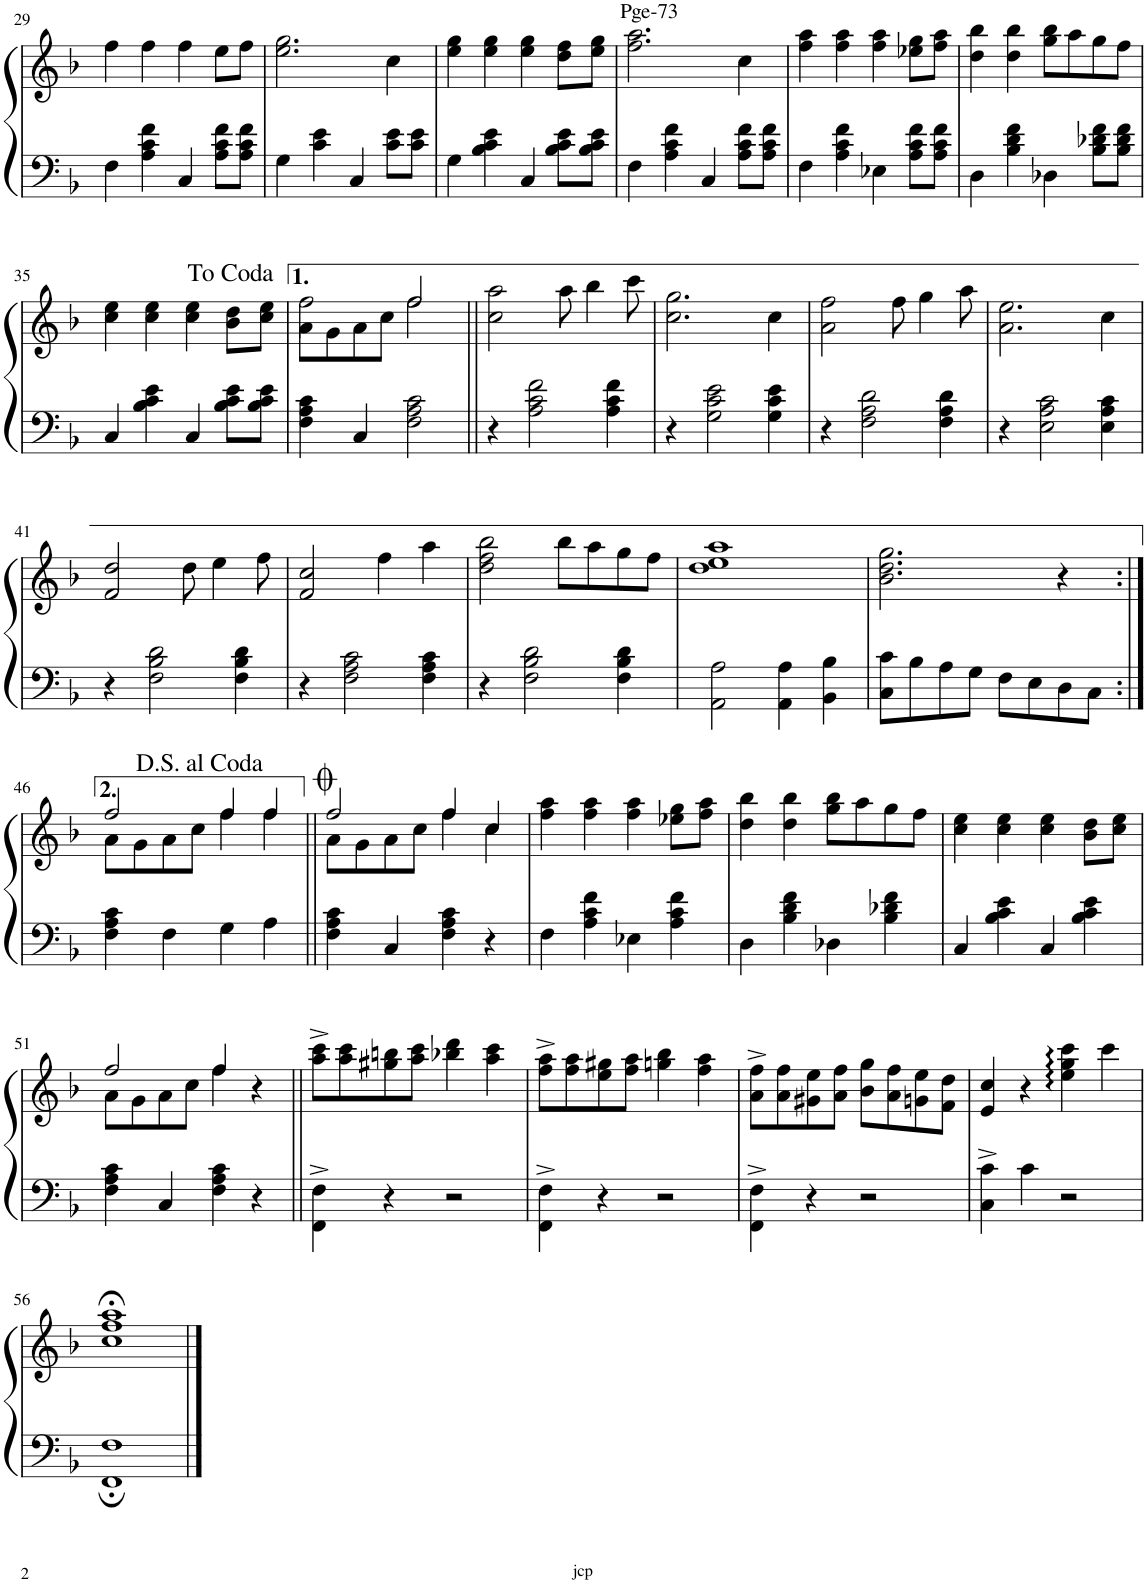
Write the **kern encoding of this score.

**kern	**kern
*part1	*part1
*staff2	*staff1
*I"Piano	*
*I'Pno.	*
!!LO:PB:g=z
*clefF4	*clefG2
*k[b-]	*k[b-]
*M2/2	*M2/2
*met(c|)	*met(c|)
=29	=29
4F\	4ff\
4A\ 4c\ 4f\	4ff\
4C/	4ff\
8A\ 8c\ 8f\L	8ee\L
8A\ 8c\ 8f\J	8ff\J
=30	=30
4G\	2.ee\ 2.gg\
4c\ 4e\	.
4C/	.
8c\ 8e\L	4cc\
8c\ 8e\J	.
=31	=31
4G\	4ee\ 4gg\
4B-\ 4c\ 4e\	4ee\ 4gg\
4C/	4ee\ 4gg\
8B-\ 8c\ 8e\L	8dd\ 8ff\L
8B-\ 8c\ 8e\J	8ee\ 8gg\J
=32	=32
!	!LO:TX:a:t=Pge-73
4F\	2.ff\ 2.aa\
4A\ 4c\ 4f\	.
4C/	.
8A\ 8c\ 8f\L	4cc\
8A\ 8c\ 8f\J	.
=33	=33
4F\	4ff\ 4aa\
4A\ 4c\ 4f\	4ff\ 4aa\
4E-X\	4ff\ 4aa\
8A\ 8c\ 8f\L	8ee-X\ 8gg\L
8A\ 8c\ 8f\J	8ff\ 8aa\J
=34	=34
4D\	4dd\ 4bb-\
4B-\ 4d\ 4f\	4dd\ 4bb-\
4D-X\	8gg\ 8bb-\L
.	8aa\
8B-\ 8d-X\ 8f\L	8gg\
8B-\ 8d-\ 8f\J	8ff\J
!!LO:LB:g=z
=35	=35
4C/	4cc\ 4ee\
4B-\ 4c\ 4e\	4cc\ 4ee\
4C/	4cc\ 4ee\
8B-\ 8c\ 8e\L	8b-\ 8dd\L
8B-\ 8c\ 8e\J	8cc\ 8ee\J
=36	=36
*	*^
4F\ 4A\ 4c\	8a\L	2ff\
.	8g\	.
4C/	8a\	.
.	8cc\J	.
2F\ 2A\ 2c\	2ff/	2ff\
*	*v	*v
=37||	=37||
4r	2cc\ 2aa\
2A\ 2c\ 2f\	.
.	8aa\
.	4bb-\
4A\ 4c\ 4f\	.
.	8ccc\
=38	=38
4r	2.cc\ 2.gg\
2G\ 2c\ 2e\	.
4G\ 4c\ 4e\	4cc\
=39	=39
4r	2a\ 2ff\
2F\ 2A\ 2d\	.
.	8ff\
.	4gg\
4F\ 4A\ 4d\	.
.	8aa\
=40	=40
4r	2.a\ 2.ee\
2E\ 2A\ 2c\	.
4E\ 4A\ 4c\	4cc\
!!LO:LB:g=z
=41	=41
4r	2f/ 2dd/
2F\ 2B-\ 2d\	.
.	8dd\
.	4ee\
4F\ 4B-\ 4d\	.
.	8ff\
=42	=42
4r	2f/ 2cc/
2F\ 2A\ 2c\	.
.	4ff\
4F\ 4A\ 4c\	4aa\
=43	=43
4r	2dd\ 2ff\ 2bb-\
2F\ 2B-\ 2d\	.
.	8bb-\L
.	8aa\
4F\ 4B-\ 4d\	8gg\
.	8ff\J
=44	=44
2AA\ 2A\	1dd 1ee 1aa
4AA\ 4A\	.
4BB-\ 4B-\	.
=45	=45
8C\ 8c\L	2.b-\ 2.dd\ 2.gg\
8B-\	.
8A\	.
8G\J	.
8F\L	.
8E\	.
8D\	4r
8C\J	.
!!LO:LB:g=z
=46:|!	=46:|!
*	*^
4F\ 4A\ 4c\	8a\L	2ff/
.	8g\	.
4F\	8a\	.
.	8cc\J	.
4G\	4ff\	4ff/
4A\	4ff\	4ff/
=47||	=47||	=47||
4F\ 4A\ 4c\	8a\L	2ff/
.	8g\	.
4C/	8a\	.
.	8cc\J	.
4F\ 4A\ 4c\	4ff\	4ff/
4r	4cc/	4cc\
*	*v	*v
=48	=48
4F\	4ff\ 4aa\
4A\ 4c\ 4f\	4ff\ 4aa\
4E-X\	4ff\ 4aa\
4A\ 4c\ 4f\	8ee-X\ 8gg\L
.	8ff\ 8aa\J
=49	=49
4D\	4dd\ 4bb-\
4B-\ 4d\ 4f\	4dd\ 4bb-\
4D-X\	8gg\ 8bb-\L
.	8aa\
4B-\ 4d-X\ 4f\	8gg\
.	8ff\J
=50	=50
4C/	4cc\ 4ee\
4B-\ 4c\ 4e\	4cc\ 4ee\
4C/	4cc\ 4ee\
4B-\ 4c\ 4e\	8b-\ 8dd\L
.	8cc\ 8ee\J
!!LO:LB:g=z
=51	=51
*	*^
4F\ 4A\ 4c\	8a\L	2ff/
.	8g\	.
4C/	8a\	.
.	8cc\J	.
4F\ 4A\ 4c\	4ff\	4ff/
4r	4r	4ryy
*	*v	*v
=52||	=52||
4FF\^ 4F\^	8aa\^ 8ccc\^L
.	8aa\ 8ccc\
4r	8gg#X\ 8bbn\
.	8aa\ 8ccc\J
2r	4bb-X\ 4ddd\
.	4aa\ 4ccc\
=53	=53
4FF\^ 4F\^	8ff\^ 8aa\^L
.	8ff\ 8aa\
4r	8ee\ 8gg#X\
.	8ff\ 8aa\J
2r	4ggn\ 4bb-\
.	4ff\ 4aa\
=54	=54
4FF\^ 4F\^	8a\^ 8ff\^L
.	8a\ 8ff\
4r	8g#X\ 8ee\
.	8a\ 8ff\J
2r	8b-\ 8gg\L
.	8a\ 8ff\
.	8gn\ 8ee\
.	8f\ 8dd\J
=55	=55
4C\^ 4c\^	4e/ 4cc/
4c\	4r
2r	4ee\ 4gg\ 4ccc\
.	4ccc\
!!LO:LB:g=z
=56	=56
1FF; 1F;	1cc;< 1ff;< 1aa;<
==	==
*-	*-
